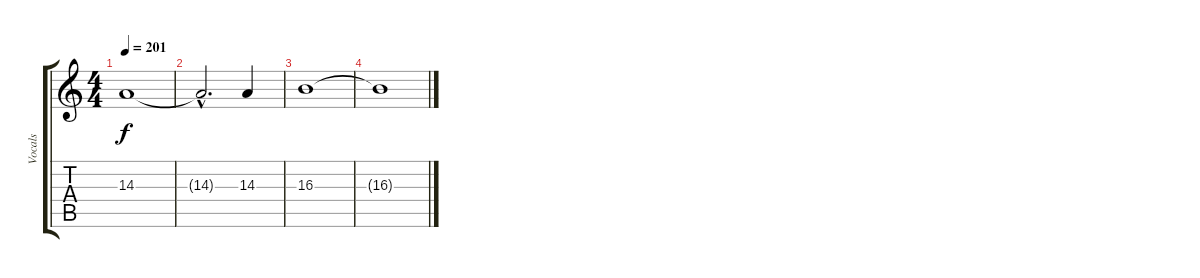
\track ("Vocals" "Vocals") {instrument violin}
\staff {score tabs}
\tuning (E4 B3 G3 D3 A2 E2) {hide}
\ts (4 4)
\tempo 201
\clef g2
\ks c
14.3.1{dy f} |
14.3{hac t}.2{d} 14.3.4 |
16.3.1 |
16.3{t}.1
